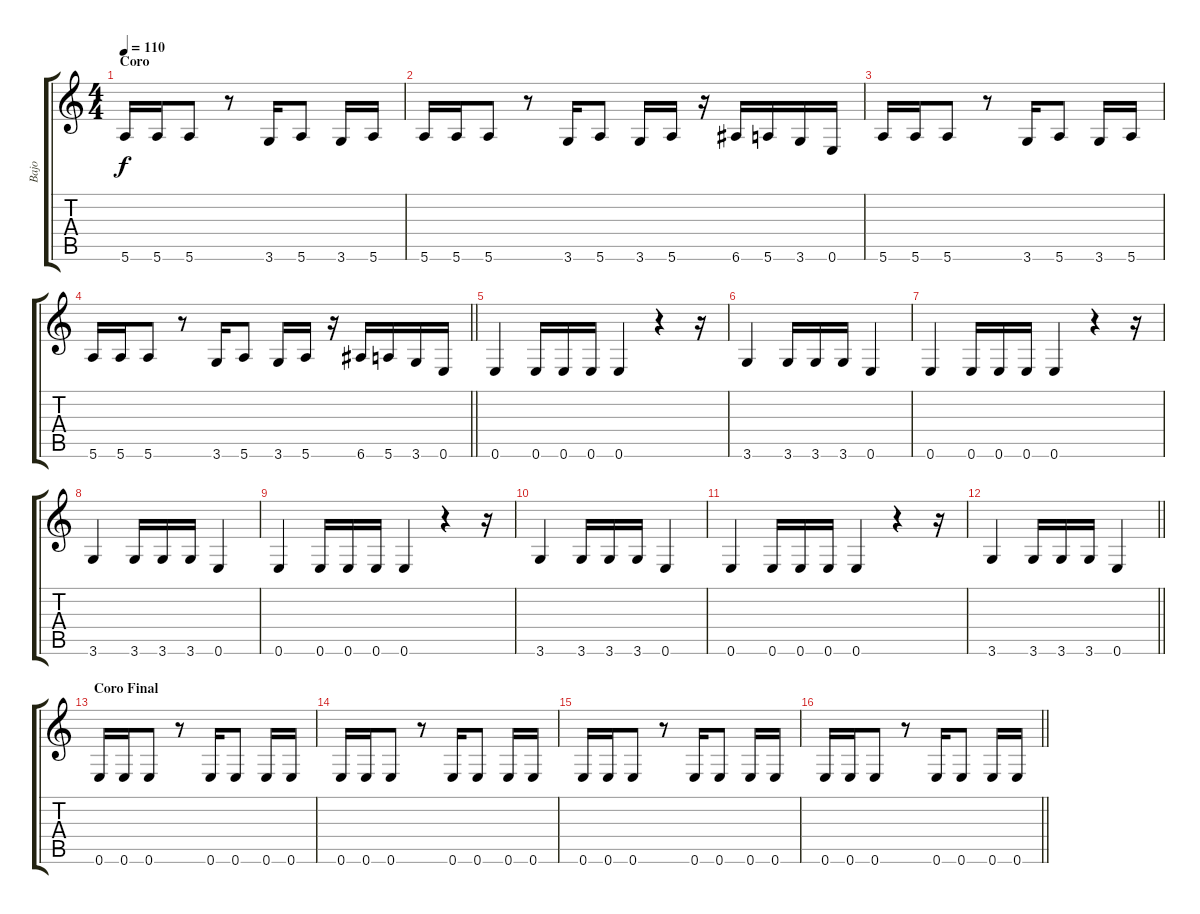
\track ("Bajo" "Bajo") {instrument electricbassfinger}
\staff {score tabs}
\tuning (E4 B3 G3 D3 A2 E2) {hide}
\ts (4 4)
\section ("" "Coro")
\tempo 110
\clef g2
\ks c
5.6.16{dy f} 5.6.16 5.6.8 r.8 3.6.16 5.6.8 3.6.16 5.6.16 |
5.6.16 5.6.16 5.6.8 r.8 3.6.16 5.6.8 3.6.16 5.6.16 r.16 6.6.16 5.6.16 3.6.16 0.6.16 |
5.6.16 5.6.16 5.6.8 r.8 3.6.16 5.6.8 3.6.16 5.6.16 |
\barLineRight lightlight
5.6.16 5.6.16 5.6.8 r.8 3.6.16 5.6.8 3.6.16 5.6.16 r.16 6.6.16 5.6.16 3.6.16 0.6.16 |
0.6.4 0.6.16 0.6.16 0.6.16 0.6.4 r.4 r.16 |
3.6.4 3.6.16 3.6.16 3.6.16 0.6.4 |
0.6.4 0.6.16 0.6.16 0.6.16 0.6.4 r.4 r.16 |
3.6.4 3.6.16 3.6.16 3.6.16 0.6.4 |
0.6.4 0.6.16 0.6.16 0.6.16 0.6.4 r.4 r.16 |
3.6.4 3.6.16 3.6.16 3.6.16 0.6.4 |
0.6.4 0.6.16 0.6.16 0.6.16 0.6.4 r.4 r.16 |
\barLineRight lightlight
3.6.4 3.6.16 3.6.16 3.6.16 0.6.4 |
\section ("" "Coro Final")
0.6.16 0.6.16 0.6.8 r.8 0.6.16 0.6.8 0.6.16 0.6.16 |
0.6.16 0.6.16 0.6.8 r.8 0.6.16 0.6.8 0.6.16 0.6.16 |
0.6.16 0.6.16 0.6.8 r.8 0.6.16 0.6.8 0.6.16 0.6.16 |
\barLineRight lightlight
0.6.16 0.6.16 0.6.8 r.8 0.6.16 0.6.8 0.6.16 0.6.16
